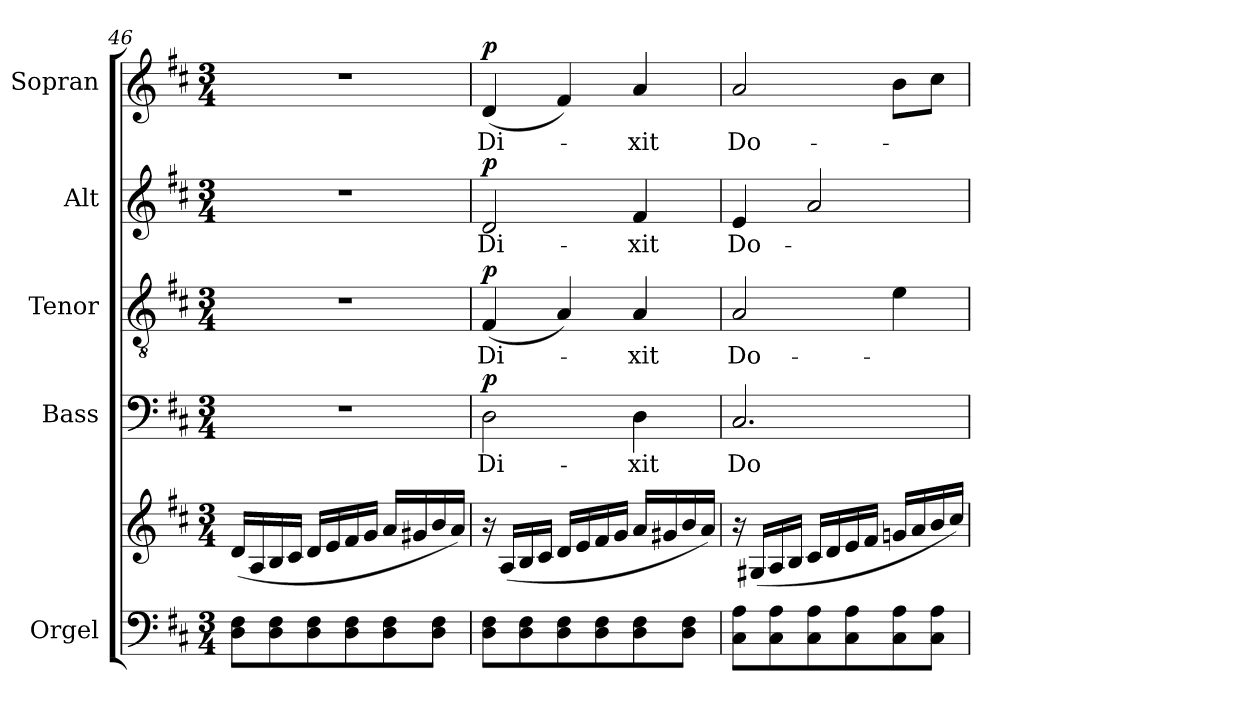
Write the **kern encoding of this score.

**kern	**kern	**kern	**text	**dynam	**kern	**text	**dynam	**kern	**text	**dynam	**kern	**text	**dynam
*part5	*part5	*part4	*part4	*part4	*part3	*part3	*part3	*part2	*part2	*part2	*part1	*part1	*part1
*staff6	*staff5	*staff4	*staff4	*staff4	*staff3	*staff3	*staff3	*staff2	*staff2	*staff2	*staff1	*staff1	*staff1
*I"Orgel	*	*I"Bass	*	*	*I"Tenor	*	*	*I"Alt	*	*	*I"Sopran	*	*
*I'Org.	*	*I'B.	*	*	*I'T.	*	*	*I'A.	*	*	*I'S.	*	*
*clefF4	*clefG2	*clefF4	*	*	*clefGv2	*	*	*clefG2	*	*	*clefG2	*	*
*k[f#c#]	*k[f#c#]	*k[f#c#]	*	*	*k[f#c#]	*	*	*k[f#c#]	*	*	*k[f#c#]	*	*
*D:	*D:	*D:	*	*	*D:	*	*	*D:	*	*	*D:	*	*
*M3/4	*M3/4	*M3/4	*	*	*M3/4	*	*	*M3/4	*	*	*M3/4	*	*
=46	=46	=46	=46	=46	=46	=46	=46	=46	=46	=46	=46	=46	=46
8D\ 8F#\L	(<16d/LL	2.r	.	.	2.r	.	.	2.r	.	.	2.r	.	.
.	16A/	.	.	.	.	.	.	.	.	.	.	.	.
8D\ 8F#\	16B/	.	.	.	.	.	.	.	.	.	.	.	.
.	16c#/JJ	.	.	.	.	.	.	.	.	.	.	.	.
8D\ 8F#\	16d/LL	.	.	.	.	.	.	.	.	.	.	.	.
.	16e/	.	.	.	.	.	.	.	.	.	.	.	.
8D\ 8F#\	16f#/	.	.	.	.	.	.	.	.	.	.	.	.
.	16g/JJ	.	.	.	.	.	.	.	.	.	.	.	.
8D\ 8F#\	16a/LL	.	.	.	.	.	.	.	.	.	.	.	.
.	16g#X/	.	.	.	.	.	.	.	.	.	.	.	.
8D\ 8F#\J	16b/	.	.	.	.	.	.	.	.	.	.	.	.
.	16a/JJ)	.	.	.	.	.	.	.	.	.	.	.	.
=47	=47	=47	=47	=47	=47	=47	=47	=47	=47	=47	=47	=47	=47
!	!	!	!LO:LY:b	!LO:DY:a	!	!LO:LY:b	!LO:DY:a	!	!LO:LY:b	!LO:DY:a	!	!LO:LY:b	!LO:DY:a
8D\ 8F#\L	16r	2D\	Di-	p	(<4F#/	Di-	p	2d/	Di-	p	(<4d/	Di-	p
.	(<16A/LL	.	.	.	.	.	.	.	.	.	.	.	.
8D\ 8F#\	16B/	.	.	.	.	.	.	.	.	.	.	.	.
.	16c#/JJ	.	.	.	.	.	.	.	.	.	.	.	.
8D\ 8F#\	16d/LL	.	.	.	4A/)	.	.	.	.	.	4f#/)	.	.
.	16e/	.	.	.	.	.	.	.	.	.	.	.	.
8D\ 8F#\	16f#/	.	.	.	.	.	.	.	.	.	.	.	.
.	16g/JJ	.	.	.	.	.	.	.	.	.	.	.	.
!	!	!	!LO:LY:b	!	!	!LO:LY:b	!	!	!LO:LY:b	!	!	!LO:LY:b	!
8D\ 8F#\	16a/LL	4D\	-xit	.	4A/	-xit	.	4f#/	-xit	.	4a/	-xit	.
.	16g#X/	.	.	.	.	.	.	.	.	.	.	.	.
8D\ 8F#\J	16b/	.	.	.	.	.	.	.	.	.	.	.	.
.	16a/JJ)	.	.	.	.	.	.	.	.	.	.	.	.
!!LO:PB:g=z
=48	=48	=48	=48	=48	=48	=48	=48	=48	=48	=48	=48	=48	=48
!	!	!	!LO:LY:b	!	!	!LO:LY:b	!	!	!LO:LY:b	!	!	!LO:LY:b	!
8C#\ 8A\L	16r	2.C#/	Do-	.	2A/	Do-	.	4e/	Do-	.	2a/	Do-	.
.	(<16G#X/LL	.	.	.	.	.	.	.	.	.	.	.	.
8C#\ 8A\	16A/	.	.	.	.	.	.	.	.	.	.	.	.
.	16B/JJ	.	.	.	.	.	.	.	.	.	.	.	.
8C#\ 8A\	16c#/LL	.	.	.	.	.	.	2a/	.	.	.	.	.
.	16d/	.	.	.	.	.	.	.	.	.	.	.	.
8C#\ 8A\	16e/	.	.	.	.	.	.	.	.	.	.	.	.
.	16f#/JJ	.	.	.	.	.	.	.	.	.	.	.	.
8C#\ 8A\	16gn/LL	.	.	.	4e\	.	.	.	.	.	8b\L	.	.
.	16a/	.	.	.	.	.	.	.	.	.	.	.	.
8C#\ 8A\J	16b/	.	.	.	.	.	.	.	.	.	8cc#\J	.	.
.	16cc#/JJ)	.	.	.	.	.	.	.	.	.	.	.	.
=	=	=	=	=	=	=	=	=	=	=	=	=	=
*-	*-	*-	*-	*-	*-	*-	*-	*-	*-	*-	*-	*-	*-
